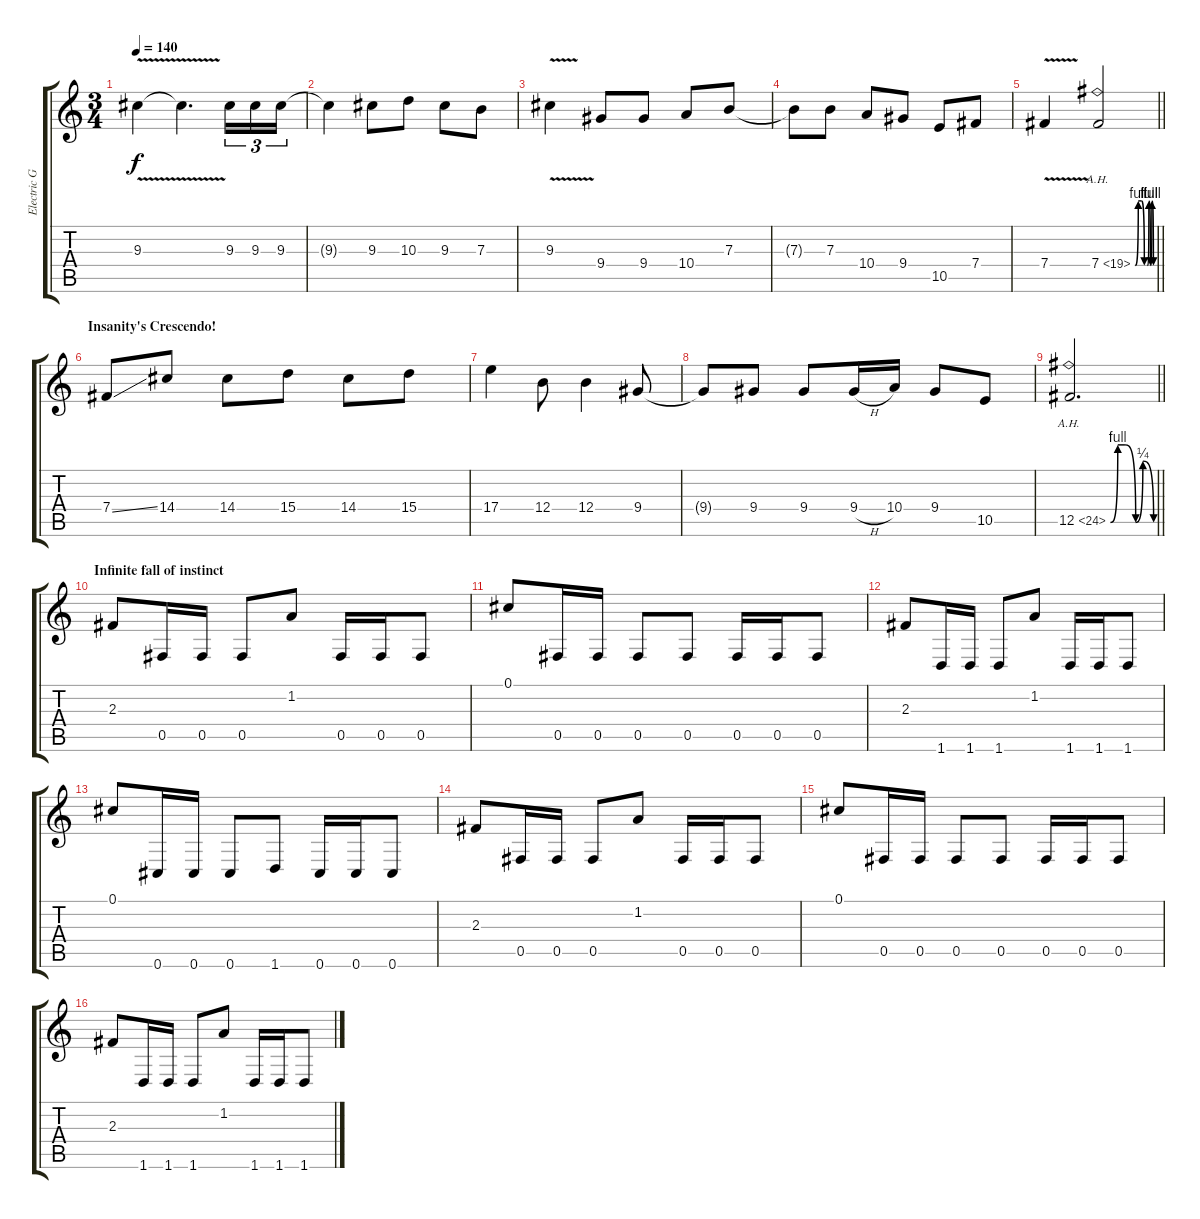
\track ("Electric Guitar 1" "Electric G") {instrument distortionguitar}
\staff {score tabs}
\tuning (Db4 Ab3 E3 B2 Gb2 Db2) {hide}
\ts (3 4)
\tempo 140
\clef g2
\ks c
9.3{v}.4{dy f} 9.3{t}.4{d} 9.3.16{tu (3 2)} 9.3.16{tu (3 2)} 9.3.16{tu (3 2)} |
9.3{t}.4 9.3.8 10.3.8 9.3.8 7.3.8 |
9.3{v}.4 9.4.8 9.4.8 10.4.8 7.3.8 |
7.3{t}.8 7.3.8 10.4.8 9.4.8 10.5.8 7.4.8 |
\barLineRight lightlight
7.4{v}.4 7.4{be (custom 0 0 10 4 20 4 30 0 40 0 45 4 50 0 55 4 60 0) ah 12}.2 |
\section ("" "Insanity's Crescendo!")
7.4{ss}.8 14.4.8 14.4.8 15.4.8 14.4.8 15.4.8 |
17.4.4 12.4.8 12.4.4 9.4.8 |
9.4{t}.8 9.4.8 9.4.8 9.4{h}.16 10.4.16 9.4.8 10.5.8 |
\barLineRight lightlight
12.5{be (custom 0 0 10 4 20 4 35 0 45 1 60 0) ah 12}.2{d} |
\section ("" "Infinite fall of instinct")
2.3.8 0.5.16 0.5.16 0.5.8 1.2.8 0.5.16 0.5.16 0.5.8 |
0.1.8 0.5.16 0.5.16 0.5.8 0.5.8 0.5.16 0.5.16 0.5.8 |
2.3.8 1.6.16 1.6.16 1.6.8 1.2.8 1.6.16 1.6.16 1.6.8 |
0.1.8 0.6.16 0.6.16 0.6.8 1.6.8 0.6.16 0.6.16 0.6.8 |
2.3.8 0.5.16 0.5.16 0.5.8 1.2.8 0.5.16 0.5.16 0.5.8 |
0.1.8 0.5.16 0.5.16 0.5.8 0.5.8 0.5.16 0.5.16 0.5.8 |
2.3.8 1.6.16 1.6.16 1.6.8 1.2.8 1.6.16 1.6.16 1.6.8
